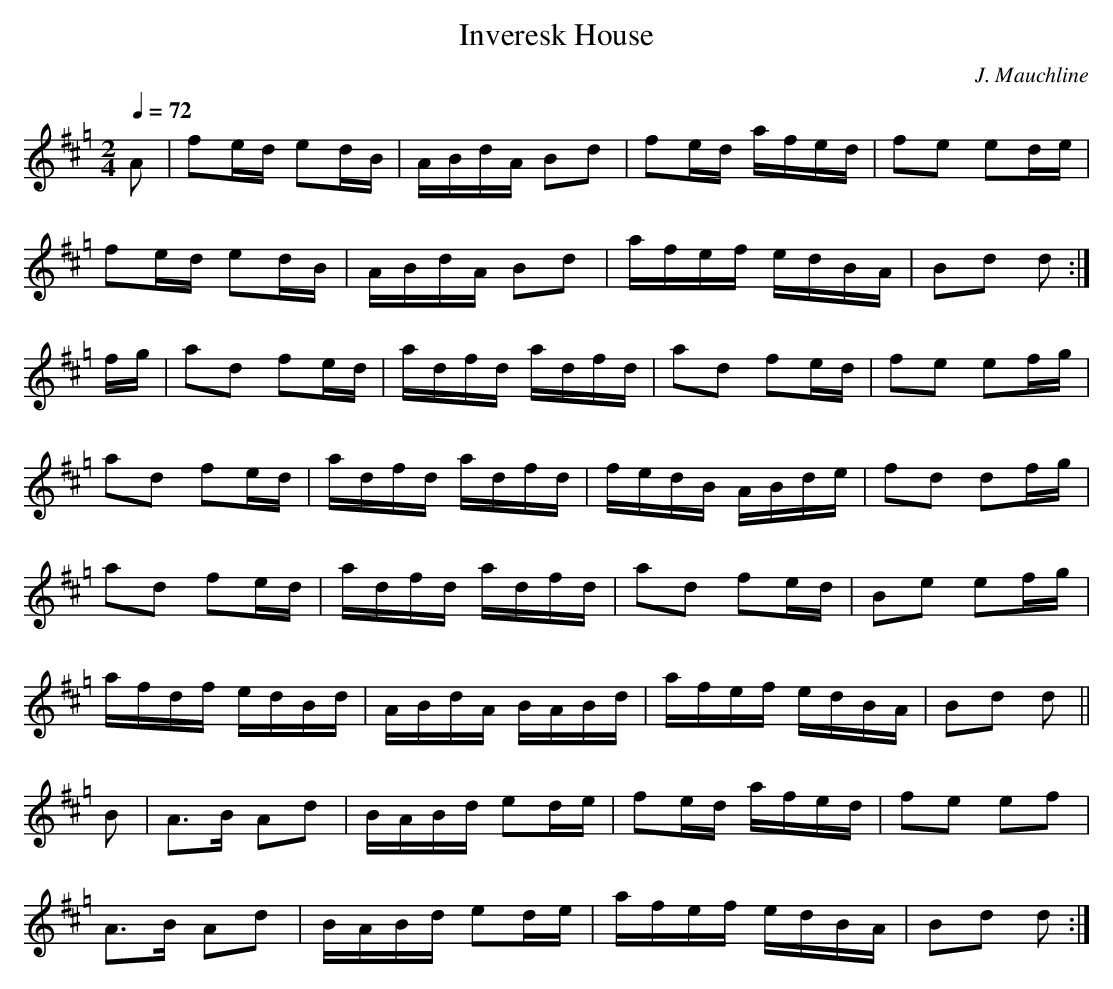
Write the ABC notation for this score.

X:1
T:Inveresk House
C:J. Mauchline
M:2/4
L:1/16
Q:1/4=72
K:Hp
A2|f2ed e2dB|ABdA B2d2|f2ed afed|f2e2 e2de|
   f2ed e2dB|ABdA B2d2|afef edBA|B2d2 d2 :|
fg|a2d2 f2ed|adfd adfd|a2d2 f2ed|f2e2 e2fg|
   a2d2 f2ed|adfd adfd|fedB ABde|f2d2 d2fg|
   a2d2 f2ed|adfd adfd|a2d2 f2ed|B2e2 e2fg|
   afdf edBd|ABdA BABd|afef edBA|B2d2 d2 ||
B2|A3B  A2d2|BABd e2de|f2ed afed|f2e2 e2f2|
   A3B  A2d2|BABd e2de|afef edBA|B2d2 d2 :|
